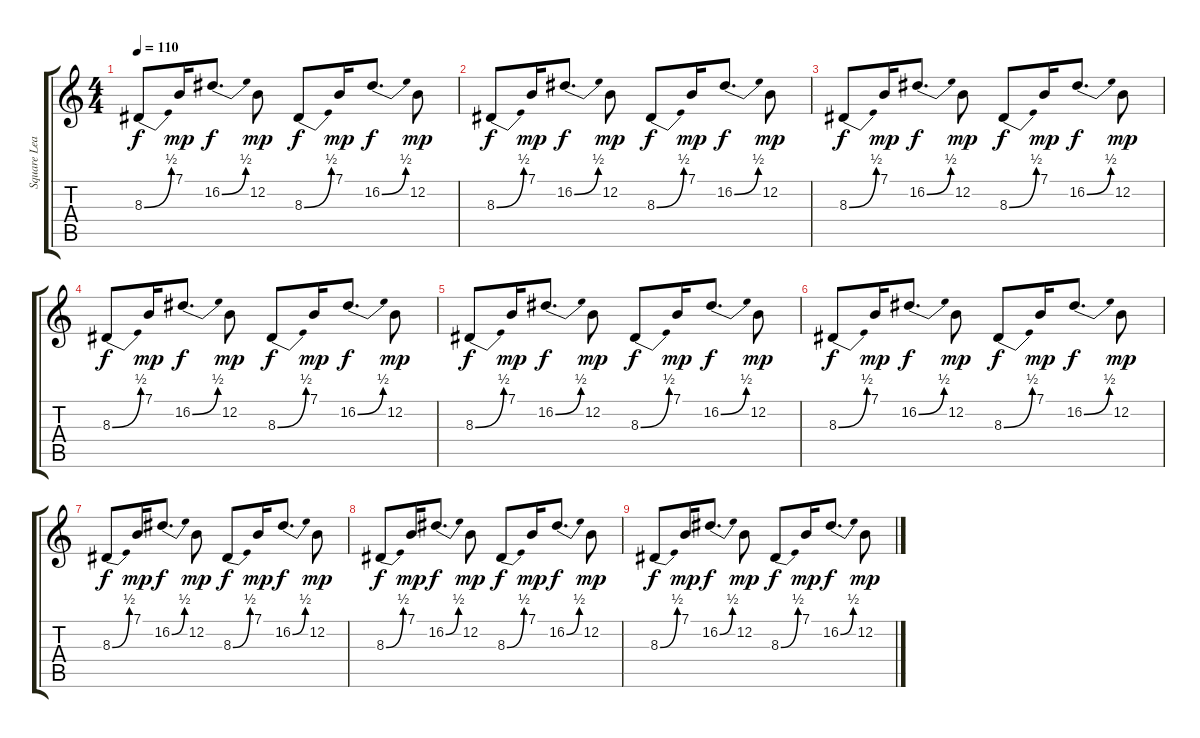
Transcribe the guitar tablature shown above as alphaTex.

\track ("Square Lead" "Square Lea") {instrument lead1square}
\staff {score tabs}
\tuning (E4 B3 G3 D3 A2 E2) {hide}
\ts (4 4)
\tempo 110
\clef g2
\ks c
8.3{be (bend 0 0 60 2)}.8{dy f} 7.1.16{dy mp} 16.2{be (bend 0 0 60 2)}.8{d dy f} 12.2.8{dy mp} 8.3{be (bend 0 0 60 2)}.8{dy f} 7.1.16{dy mp} 16.2{be (bend 0 0 60 2)}.8{d dy f} 12.2.8{dy mp} |
8.3{be (bend 0 0 60 2)}.8{dy f} 7.1.16{dy mp} 16.2{be (bend 0 0 60 2)}.8{d dy f} 12.2.8{dy mp} 8.3{be (bend 0 0 60 2)}.8{dy f} 7.1.16{dy mp} 16.2{be (bend 0 0 60 2)}.8{d dy f} 12.2.8{dy mp} |
8.3{be (bend 0 0 60 2)}.8{dy f} 7.1.16{dy mp} 16.2{be (bend 0 0 60 2)}.8{d dy f} 12.2.8{dy mp} 8.3{be (bend 0 0 60 2)}.8{dy f} 7.1.16{dy mp} 16.2{be (bend 0 0 60 2)}.8{d dy f} 12.2.8{dy mp} |
8.3{be (bend 0 0 60 2)}.8{dy f} 7.1.16{dy mp} 16.2{be (bend 0 0 60 2)}.8{d dy f} 12.2.8{dy mp} 8.3{be (bend 0 0 60 2)}.8{dy f} 7.1.16{dy mp} 16.2{be (bend 0 0 60 2)}.8{d dy f} 12.2.8{dy mp} |
8.3{be (bend 0 0 60 2)}.8{dy f} 7.1.16{dy mp} 16.2{be (bend 0 0 60 2)}.8{d dy f} 12.2.8{dy mp} 8.3{be (bend 0 0 60 2)}.8{dy f} 7.1.16{dy mp} 16.2{be (bend 0 0 60 2)}.8{d dy f} 12.2.8{dy mp} |
8.3{be (bend 0 0 60 2)}.8{dy f} 7.1.16{dy mp} 16.2{be (bend 0 0 60 2)}.8{d dy f} 12.2.8{dy mp} 8.3{be (bend 0 0 60 2)}.8{dy f} 7.1.16{dy mp} 16.2{be (bend 0 0 60 2)}.8{d dy f} 12.2.8{dy mp} |
8.3{be (bend 0 0 60 2)}.8{dy f} 7.1.16{dy mp} 16.2{be (bend 0 0 60 2)}.8{d dy f} 12.2.8{dy mp} 8.3{be (bend 0 0 60 2)}.8{dy f} 7.1.16{dy mp} 16.2{be (bend 0 0 60 2)}.8{d dy f} 12.2.8{dy mp} |
8.3{be (bend 0 0 60 2)}.8{dy f} 7.1.16{dy mp} 16.2{be (bend 0 0 60 2)}.8{d dy f} 12.2.8{dy mp} 8.3{be (bend 0 0 60 2)}.8{dy f} 7.1.16{dy mp} 16.2{be (bend 0 0 60 2)}.8{d dy f} 12.2.8{dy mp} |
8.3{be (bend 0 0 60 2)}.8{dy f} 7.1.16{dy mp} 16.2{be (bend 0 0 60 2)}.8{d dy f} 12.2.8{dy mp} 8.3{be (bend 0 0 60 2)}.8{dy f} 7.1.16{dy mp} 16.2{be (bend 0 0 60 2)}.8{d dy f} 12.2.8{dy mp}
